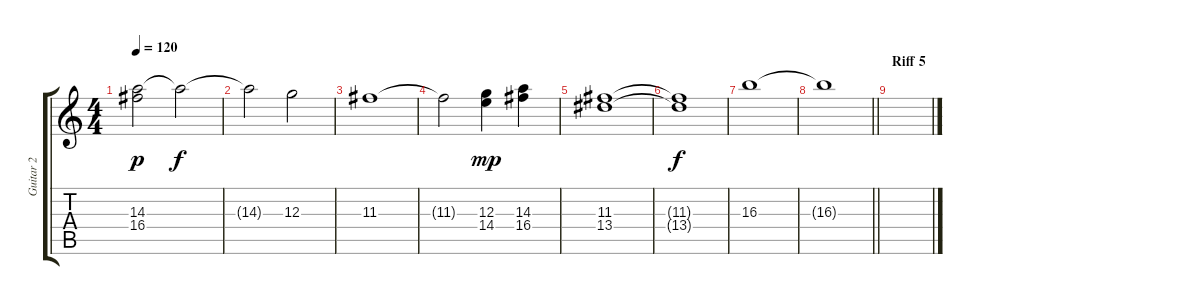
\track ("Guitar 2" "Guitar 2") {instrument overdrivenguitar}
\staff {score tabs}
\tuning (E4 B3 G3 D3 A2 E2) {hide}
\ts (4 4)
\tempo 120
\clef g2
\ks c
(14.3 16.4).2{dy p} 14.3{t}.2{dy f} |
14.3{t}.2 12.3.2 |
11.3.1 |
11.3{t}.2 (12.3 14.4).4{dy mp} (14.3 16.4).4 |
(11.3 13.4).1 |
(11.3{t} 13.4{t}).1{dy f} |
16.3.1 |
\barLineRight lightlight
16.3{t}.1{volume 7} |
\section ("" "Riff 5")
